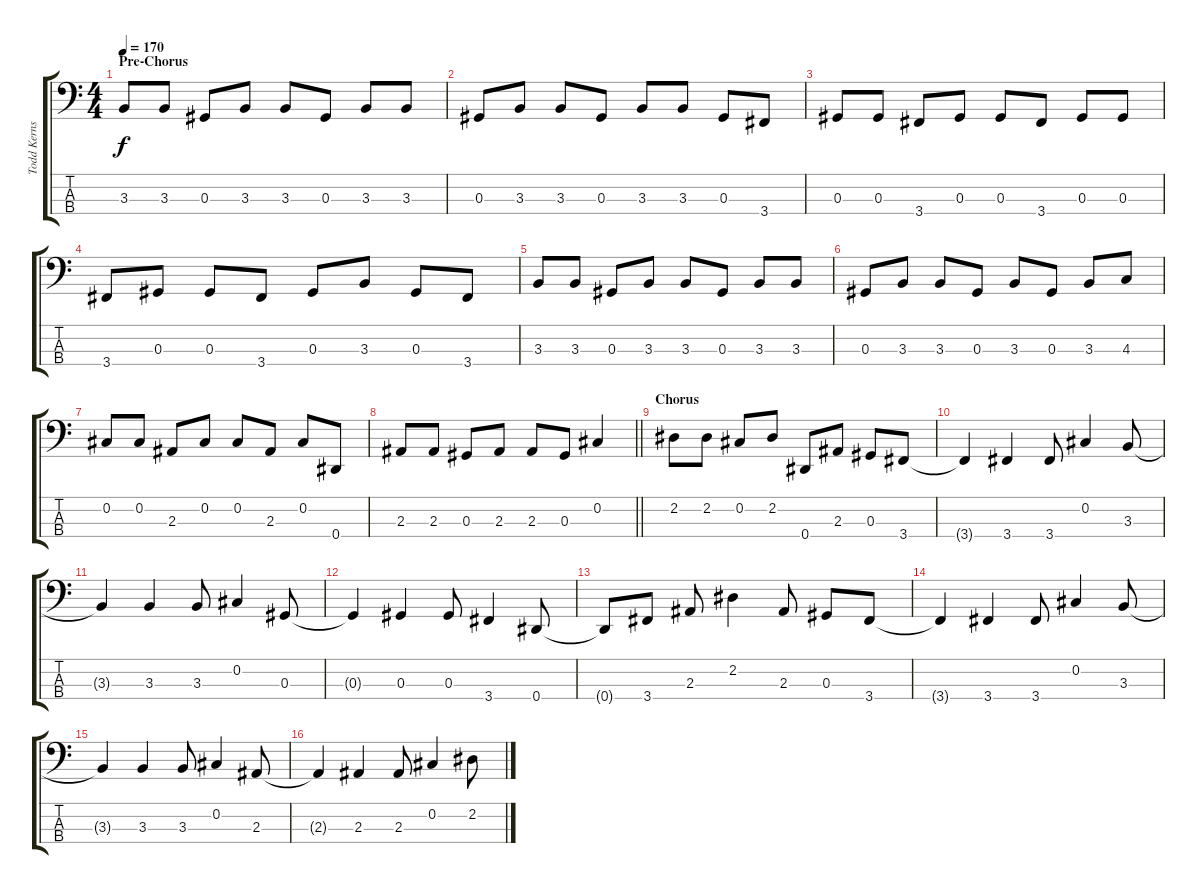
\track ("Todd Kerns" "Todd Kerns") {instrument electricbasspick}
\staff {score tabs}
\tuning (Gb2 Db2 Ab1 Eb1) {hide}
\ts (4 4)
\section ("" "Pre-Chorus")
\tempo 170
\clef f4
\ks c
3.3.8{dy f} 3.3.8 0.3.8 3.3.8 3.3.8 0.3.8 3.3.8 3.3.8 |
0.3.8 3.3.8 3.3.8 0.3.8 3.3.8 3.3.8 0.3.8 3.4.8 |
0.3.8 0.3.8 3.4.8 0.3.8 0.3.8 3.4.8 0.3.8 0.3.8 |
3.4.8 0.3.8 0.3.8 3.4.8 0.3.8 3.3.8 0.3.8 3.4.8 |
3.3.8 3.3.8 0.3.8 3.3.8 3.3.8 0.3.8 3.3.8 3.3.8 |
0.3.8 3.3.8 3.3.8 0.3.8 3.3.8 0.3.8 3.3.8 4.3.8 |
0.2.8 0.2.8 2.3.8 0.2.8 0.2.8 2.3.8 0.2.8 0.4.8 |
\barLineRight lightlight
2.3.8 2.3.8 0.3.8 2.3.8 2.3.8 0.3.8 0.2.4 |
\section ("" "Chorus")
2.2.8 2.2.8 0.2.8 2.2.8 0.4.8 2.3.8 0.3.8 3.4.8 |
3.4{t}.4 3.4.4 3.4.8 0.2.4 3.3.8 |
3.3{t}.4 3.3.4 3.3.8 0.2.4 0.3.8 |
0.3{t}.4 0.3.4 0.3.8 3.4.4 0.4.8 |
0.4{t}.8 3.4.8 2.3.8 2.2.4 2.3.8 0.3.8 3.4.8 |
3.4{t}.4 3.4.4 3.4.8 0.2.4 3.3.8 |
3.3{t}.4 3.3.4 3.3.8 0.2.4 2.3.8 |
2.3{t}.4 2.3.4 2.3.8 0.2.4 2.2.8
